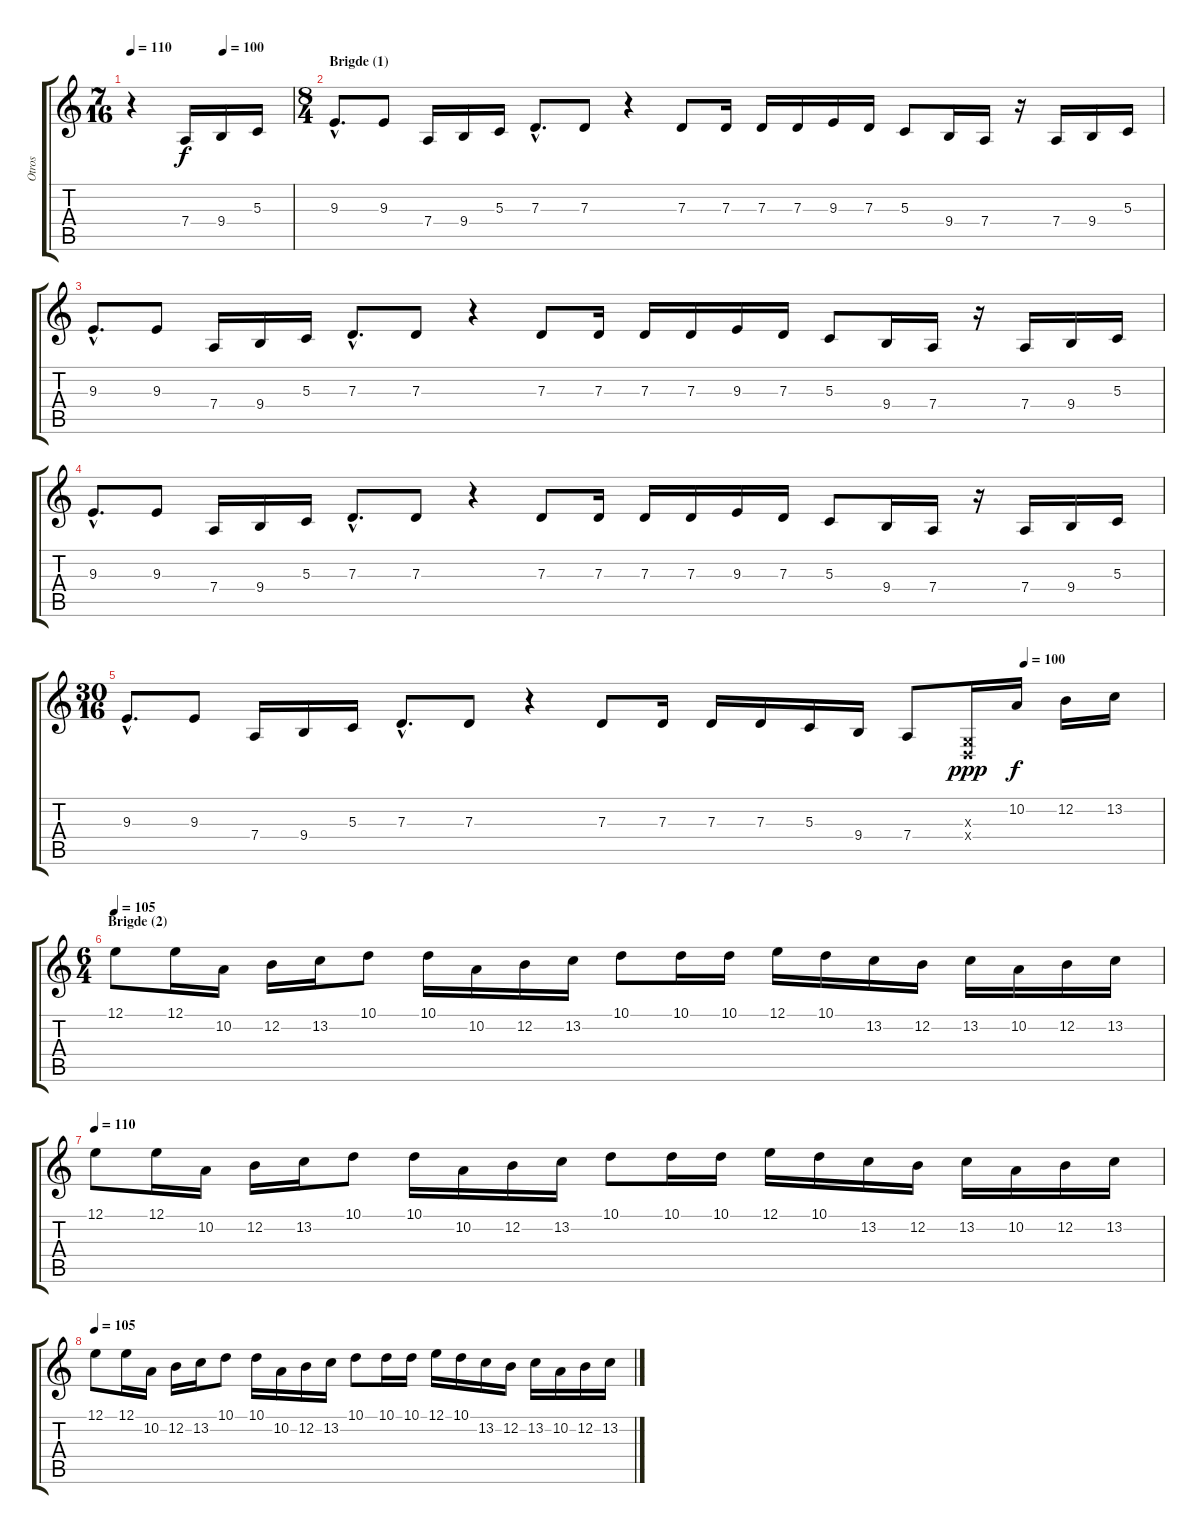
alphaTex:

\track ("Otros" "Otros") {instrument lead5charang}
\staff {score tabs}
\tuning (E4 B3 G3 D3 A2 E2) {hide}
\ts (7 16)
\tempo 110
\tempo (100 0.5714285714285714)
\clef g2
\ks c
r.4{dy f volume 16 instrument blownbottle} 7.4.16 9.4.16 5.3.16 |
\ts (8 4)
\section ("" "Brigde (1)")
9.3{hac}.8{d} 9.3.8 7.4.16 9.4.16 5.3.16 7.3{hac}.8{d} 7.3.8 r.4 7.3.8 7.3.16 7.3.16 7.3.16 9.3.16 7.3.16 5.3.8 9.4.16 7.4.16 r.16 7.4.16 9.4.16 5.3.16 |
9.3{hac}.8{d} 9.3.8 7.4.16 9.4.16 5.3.16 7.3{hac}.8{d} 7.3.8 r.4 7.3.8 7.3.16 7.3.16 7.3.16 9.3.16 7.3.16 5.3.8 9.4.16 7.4.16 r.16 7.4.16 9.4.16 5.3.16 |
9.3{hac}.8{d} 9.3.8 7.4.16 9.4.16 5.3.16 7.3{hac}.8{d} 7.3.8 r.4 7.3.8 7.3.16 7.3.16 7.3.16 9.3.16 7.3.16 5.3.8 9.4.16 7.4.16 r.16 7.4.16 9.4.16 5.3.16 |
\ts (30 16)
\tempo (100 0.8666666666666667)
9.3{hac}.8{d} 9.3.8 7.4.16 9.4.16 5.3.16 7.3{hac}.8{d} 7.3.8 r.4 7.3.8 7.3.16 7.3.16 7.3.16 5.3.16 9.4.16 7.4.8 (0.3{x} 0.4{x}).16{dy ppp instrument lead5charang} 10.2.16{dy f} 12.2.16 13.2.16 |
\ts (6 4)
\section ("" "Brigde (2)")
\tempo 110
\tempo 105
12.1.8{instrument lead5charang} 12.1.16 10.2.16 12.2.16 13.2.16 10.1.8 10.1.16 10.2.16 12.2.16 13.2.16 10.1.8 10.1.16 10.1.16 12.1.16 10.1.16 13.2.16 12.2.16 13.2.16 10.2.16 12.2.16 13.2.16 |
\tempo 105
\tempo 110
12.1.8{instrument lead5charang} 12.1.16 10.2.16 12.2.16 13.2.16 10.1.8 10.1.16 10.2.16 12.2.16 13.2.16 10.1.8 10.1.16 10.1.16 12.1.16 10.1.16 13.2.16 12.2.16 13.2.16 10.2.16 12.2.16 13.2.16 |
\tempo 110
\tempo 105
12.1.8{instrument lead5charang} 12.1.16 10.2.16 12.2.16 13.2.16 10.1.8 10.1.16 10.2.16 12.2.16 13.2.16 10.1.8 10.1.16 10.1.16 12.1.16 10.1.16 13.2.16 12.2.16 13.2.16 10.2.16 12.2.16 13.2.16
